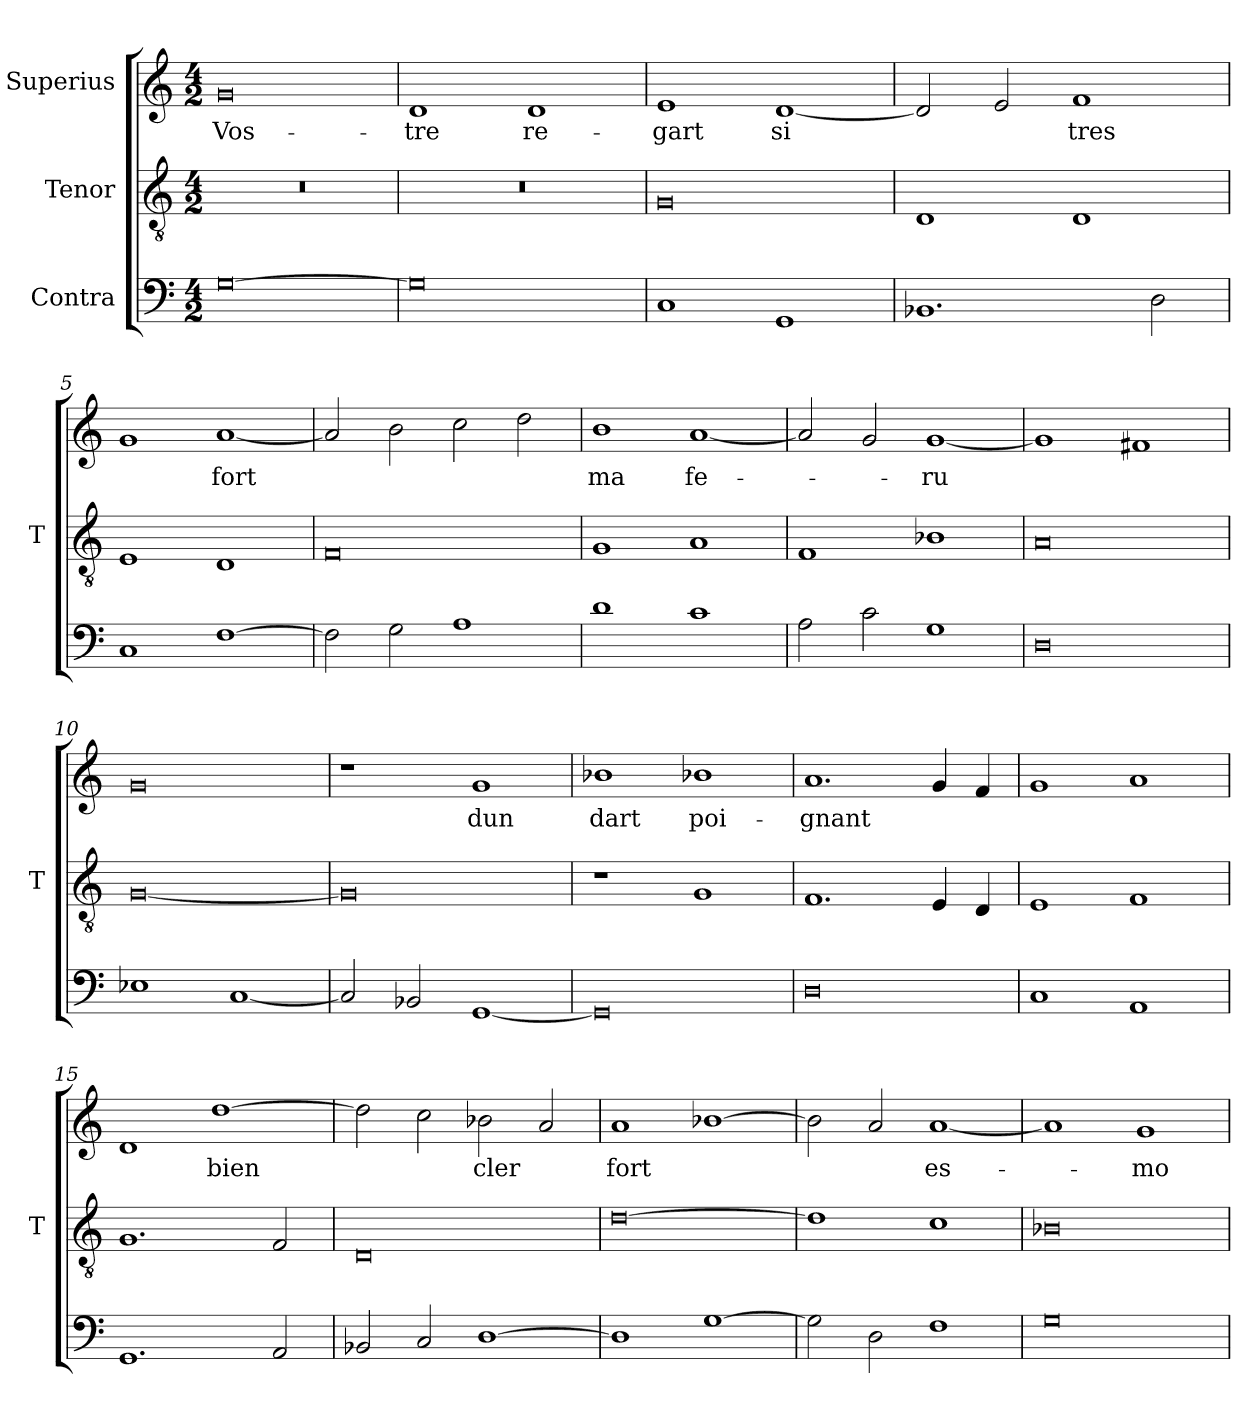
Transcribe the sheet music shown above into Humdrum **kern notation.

**kern	**kern	**kern	**text
*part3	*part2	*part1	*part1
*staff3	*staff2	*staff1	*staff1
*I"Contra	*I"Tenor	*I"Superius	*
*	*I'T	*	*
*clefF4	*clefGv2	*clefG2	*
*M4/2	*M4/2	*M4/2	*
=1	=1	=1	=1
[0G	0r	0g	Vos-
=2	=2	=2	=2
0G]	0r	1d	-tre
.	.	1d	re-
=3	=3	=3	=3
1C	0G	1e	-gart
1GG	.	[1d	-si
=4	=4	=4	=4
1.BB-X	1D	2d]	.
.	.	2e	.
.	1D	1f	-tres
2D	.	.	.
=5	=5	=5	=5
1C	1E	1g	.
[1F	1D	[1a	-fort
=6	=6	=6	=6
2F]	0F	2a]	.
2G	.	2b	.
1A	.	2cc	.
.	.	2dd	.
=7	=7	=7	=7
1d	1G	1b	-ma
1c	1A	[1a	fe-
=8	=8	=8	=8
2A	1F	2a]	.
2c	.	2g	.
1G	1B-X	[1g	-ru
=9	=9	=9	=9
0D	0A	1g]	.
.	.	1f#X	.
=10	=10	=10	=10
1E-X	[0G	0g	.
[1C	.	.	.
=11	=11	=11	=11
2C]	0G]	1r	.
2BB-X	.	.	.
[1GG	.	1g	-dun
=12	=12	=12	=12
0GG]	1r	1b-X	-dart
.	1G	1b-X	poi-
=13	=13	=13	=13
0D	1.F	1.a	-gnant
.	4E	4g	.
.	4D	4f	.
=14	=14	=14	=14
1C	1E	1g	.
1AA	1F	1a	.
=15	=15	=15	=15
1.GG	1.G	1d	.
.	.	[1dd	-bien
2AA	2F	.	.
=16	=16	=16	=16
2BB-X	0D	2dd]	.
2C	.	2cc	.
[1D	.	2b-X	-cler
.	.	2a	.
=17	=17	=17	=17
1D]	[0d	1a	-fort
[1G	.	[1b-X	.
=18	=18	=18	=18
2G]	1d]	2b-]	.
2D	.	2a	.
1F	1c	[1a	es-
=19	=19	=19	=19
0G	0B-X	1a]	.
.	.	1g	-mo-
=	=	=	=
*-	*-	*-	*-
